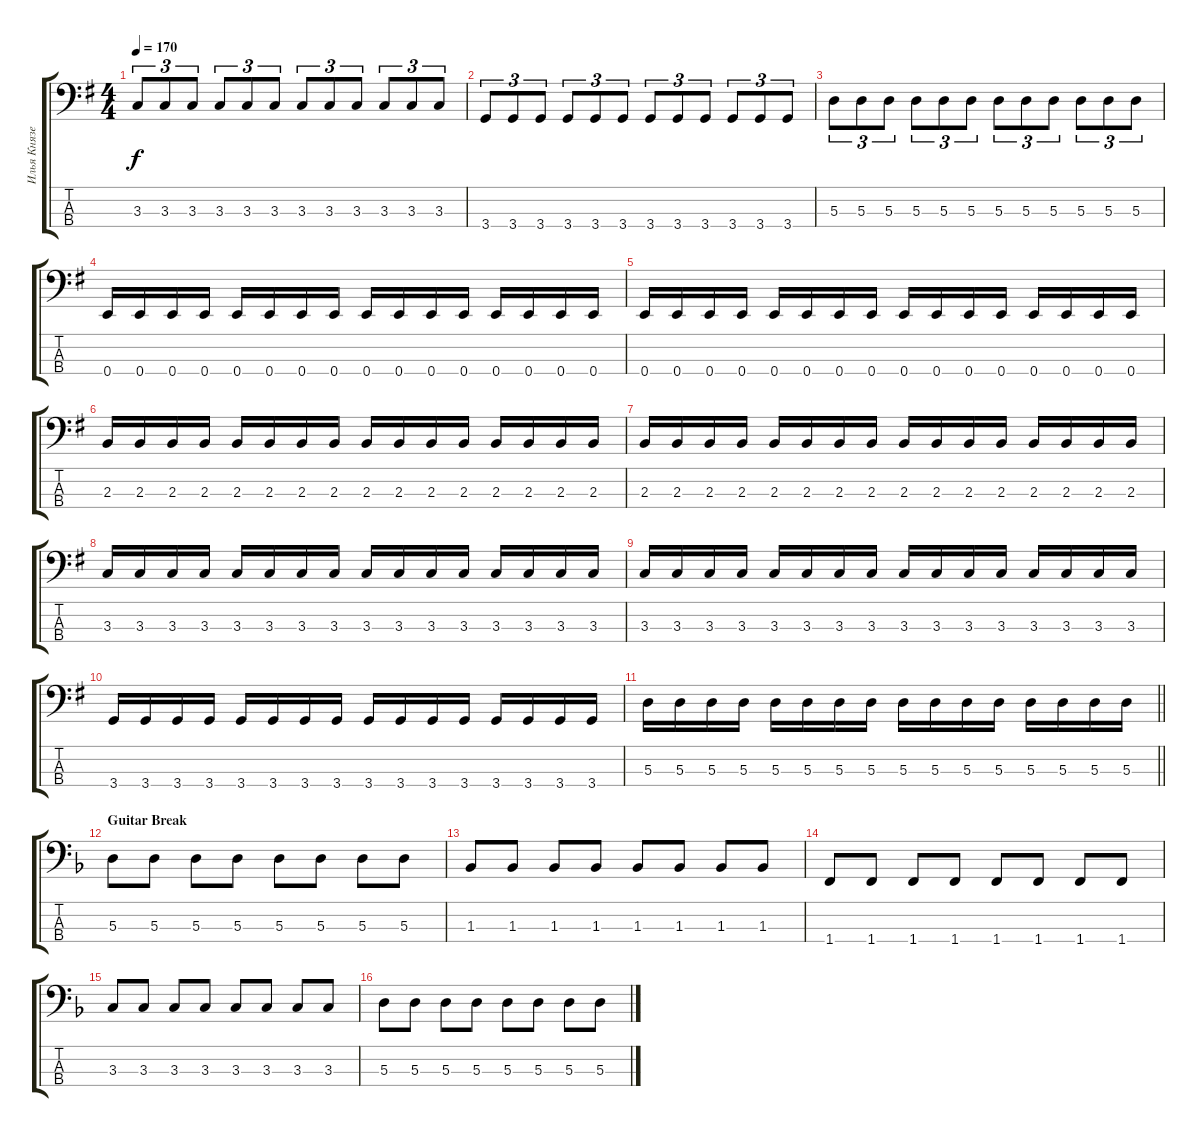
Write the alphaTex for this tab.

\track ("Илья Князев" "Илья Князе") {instrument electricbasspick}
\staff {score tabs}
\tuning (G2 D2 A1 E1) {hide}
\ts (4 4)
\tempo 170
\clef f4
\ks g
3.3.8{tu (3 2) dy f} 3.3.8{tu (3 2)} 3.3.8{tu (3 2)} 3.3.8{tu (3 2)} 3.3.8{tu (3 2)} 3.3.8{tu (3 2)} 3.3.8{tu (3 2)} 3.3.8{tu (3 2)} 3.3.8{tu (3 2)} 3.3.8{tu (3 2)} 3.3.8{tu (3 2)} 3.3.8{tu (3 2)} |
3.4.8{tu (3 2)} 3.4.8{tu (3 2)} 3.4.8{tu (3 2)} 3.4.8{tu (3 2)} 3.4.8{tu (3 2)} 3.4.8{tu (3 2)} 3.4.8{tu (3 2)} 3.4.8{tu (3 2)} 3.4.8{tu (3 2)} 3.4.8{tu (3 2)} 3.4.8{tu (3 2)} 3.4.8{tu (3 2)} |
5.3.8{tu (3 2)} 5.3.8{tu (3 2)} 5.3.8{tu (3 2)} 5.3.8{tu (3 2)} 5.3.8{tu (3 2)} 5.3.8{tu (3 2)} 5.3.8{tu (3 2)} 5.3.8{tu (3 2)} 5.3.8{tu (3 2)} 5.3.8{tu (3 2)} 5.3.8{tu (3 2)} 5.3.8{tu (3 2)} |
0.4.16 0.4.16 0.4.16 0.4.16 0.4.16 0.4.16 0.4.16 0.4.16 0.4.16 0.4.16 0.4.16 0.4.16 0.4.16 0.4.16 0.4.16 0.4.16 |
0.4.16 0.4.16 0.4.16 0.4.16 0.4.16 0.4.16 0.4.16 0.4.16 0.4.16 0.4.16 0.4.16 0.4.16 0.4.16 0.4.16 0.4.16 0.4.16 |
2.3.16 2.3.16 2.3.16 2.3.16 2.3.16 2.3.16 2.3.16 2.3.16 2.3.16 2.3.16 2.3.16 2.3.16 2.3.16 2.3.16 2.3.16 2.3.16 |
2.3.16 2.3.16 2.3.16 2.3.16 2.3.16 2.3.16 2.3.16 2.3.16 2.3.16 2.3.16 2.3.16 2.3.16 2.3.16 2.3.16 2.3.16 2.3.16 |
3.3.16 3.3.16 3.3.16 3.3.16 3.3.16 3.3.16 3.3.16 3.3.16 3.3.16 3.3.16 3.3.16 3.3.16 3.3.16 3.3.16 3.3.16 3.3.16 |
3.3.16 3.3.16 3.3.16 3.3.16 3.3.16 3.3.16 3.3.16 3.3.16 3.3.16 3.3.16 3.3.16 3.3.16 3.3.16 3.3.16 3.3.16 3.3.16 |
3.4.16 3.4.16 3.4.16 3.4.16 3.4.16 3.4.16 3.4.16 3.4.16 3.4.16 3.4.16 3.4.16 3.4.16 3.4.16 3.4.16 3.4.16 3.4.16 |
\barLineRight lightlight
5.3.16 5.3.16 5.3.16 5.3.16 5.3.16 5.3.16 5.3.16 5.3.16 5.3.16 5.3.16 5.3.16 5.3.16 5.3.16 5.3.16 5.3.16 5.3.16 |
\section ("" "Guitar Break")
\ks f
5.3.8 5.3.8 5.3.8 5.3.8 5.3.8 5.3.8 5.3.8 5.3.8 |
1.3.8 1.3.8 1.3.8 1.3.8 1.3.8 1.3.8 1.3.8 1.3.8 |
1.4.8 1.4.8 1.4.8 1.4.8 1.4.8 1.4.8 1.4.8 1.4.8 |
3.3.8 3.3.8 3.3.8 3.3.8 3.3.8 3.3.8 3.3.8 3.3.8 |
5.3.8 5.3.8 5.3.8 5.3.8 5.3.8 5.3.8 5.3.8 5.3.8
